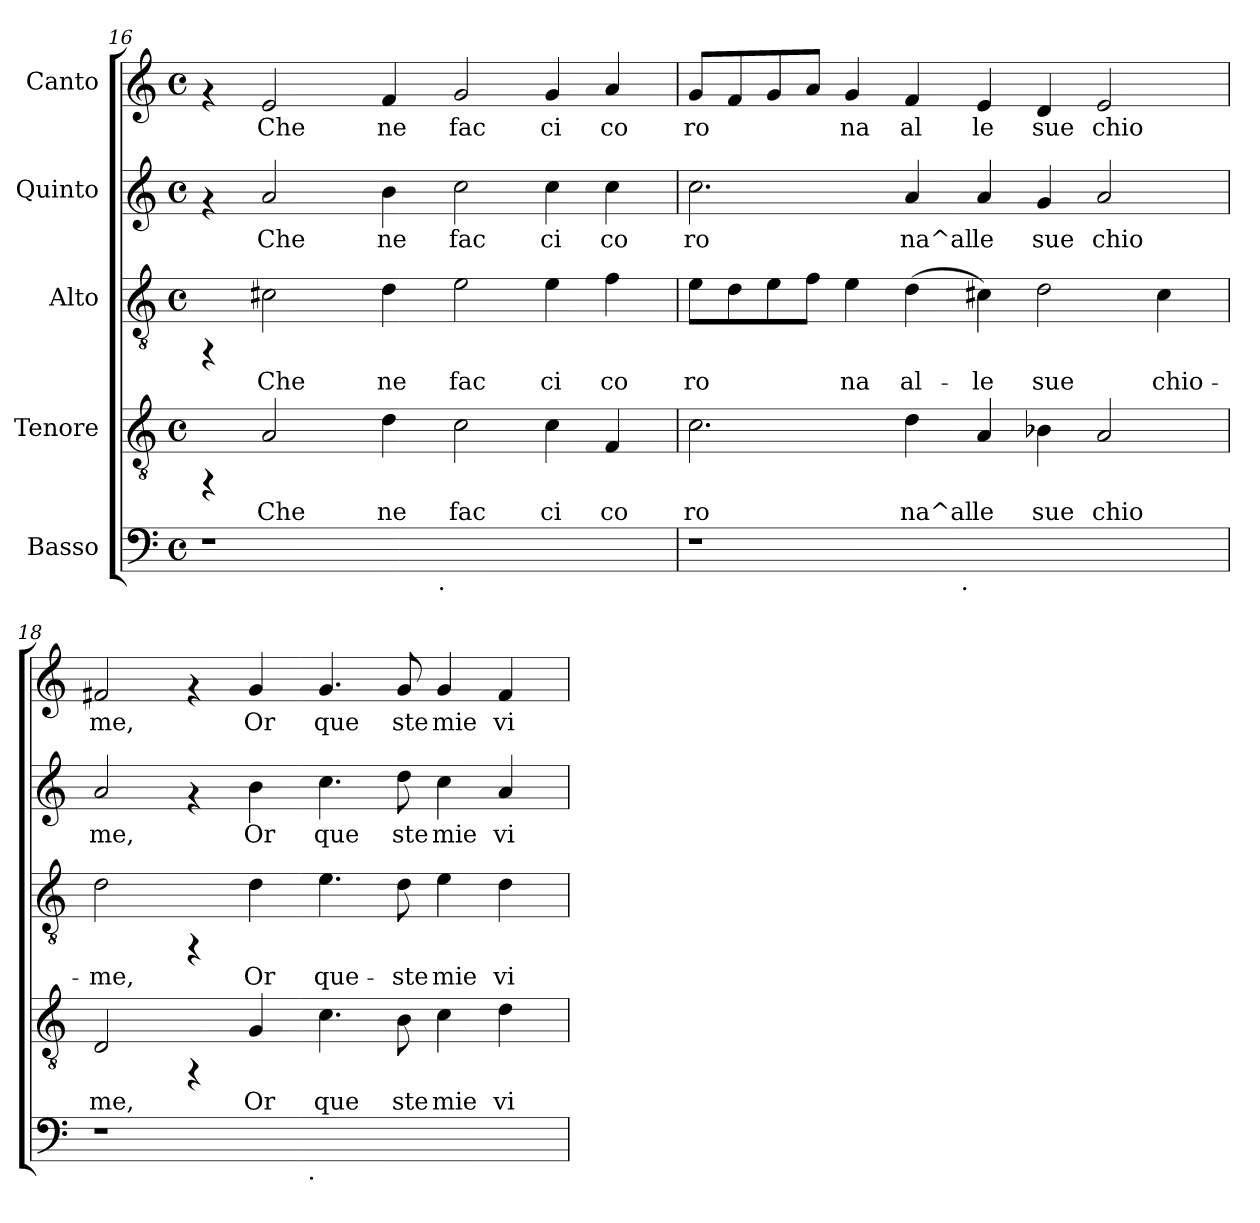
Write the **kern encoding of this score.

**kern	**kern	**text	**kern	**text	**kern	**text	**kern	**text
*part5	*part4	*part4	*part3	*part3	*part2	*part2	*part1	*part1
*staff5	*staff4	*staff4	*staff3	*staff3	*staff2	*staff2	*staff1	*staff1
*I"Basso	*I"Tenore	*	*I"Alto	*	*I"Quinto	*	*I"Canto	*
*clefF4	*clefGv2	*	*clefGv2	*	*clefG2	*	*clefG2	*
*k[]	*k[]	*	*k[]	*	*k[]	*	*k[]	*
*C:	*C:	*	*C:	*	*C:	*	*C:	*
*M4/4	*M4/4	*	*M4/4	*	*M4/4	*	*M4/4	*
*met(c)	*met(c)	*	*met(c)	*	*met(c)	*	*met(c)	*
=16	=16	=16	=16	=16	=16	=16	=16	=16
*^	*	*	*	*	*	*	*	*
1r	2ryy	4rFF	.	4rFF	.	4rf	.	4rf	.
!	!	!	!LO:LY:b:cj	!	!LO:LY:b:cj	!	!LO:LY:b:cj	!	!LO:LY:b:cj
.	.	2A/	Che	2c#X\	Che	2a/	Che	2e/	Che
.	4...ryy	.	.	.	.	.	.	.	.
!	!	!	!LO:LY:b:cj	!	!LO:LY:b:cj	!	!LO:LY:b:cj	!	!LO:LY:b:cj
.	.	4d\	ne	4d\	ne	4b\	ne	4f/	ne
!	!LO:TX:b:t=.	!	!	!	!	!	!	!	!
.	1ryy	.	.	.	.	.	.	.	.
!	!	!	!LO:LY:b:cj	!	!LO:LY:b:cj	!	!LO:LY:b:cj	!	!LO:LY:b:cj
1ryy	.	2c\	fac	2e\	fac	2cc\	fac	2g/	fac
!	!	!	!LO:LY:b:cj	!	!LO:LY:b:cj	!	!LO:LY:b:cj	!	!LO:LY:b:cj
.	.	4c\	ci	4e\	ci	4cc\	ci	4g/	ci
!	!	!	!LO:LY:b:cj	!	!LO:LY:b:cj	!	!LO:LY:b:cj	!	!LO:LY:b:cj
.	.	4F/	co	4f\	co	4cc\	co	4a/	co
.	32ryy	.	.	.	.	.	.	.	.
!!LO:LB:g=z
=17	=17	=17	=17	=17	=17	=17	=17	=17	=17
!	!	!	!LO:LY:b:cj	!	!LO:LY:b:cj	!	!LO:LY:b:cj	!	!LO:LY:b:cj
1r	2ryy	2.c\	ro	8e\L	ro-	2.cc\	ro	8g/L	ro
!	!	!	!	!	!LO:LY:b:cj	!	!	!	!LO:LY:b:cj
.	.	.	.	8d\	--	.	.	8f/	.
!	!	!	!	!	!LO:LY:b:cj	!	!	!	!LO:LY:b:cj
.	.	.	.	8e\	--	.	.	8g/	.
!	!	!	!	!	!LO:LY:b:cj	!	!	!	!LO:LY:b:cj
.	.	.	.	8f\J	--	.	.	8a/J	.
!	!	!	!	!	!LO:LY:b:cj	!	!	!	!LO:LY:b:cj
.	4...ryy	.	.	4e\	-na	.	.	4g/	na
!	!	!	!LO:LY:b:cj	!	!LO:LY:b:cj	!	!LO:LY:b:cj	!	!LO:LY:b:cj
.	.	4d\	na^al	(<4d\	al-	4a/	na^al	4f/	al
!	!LO:TX:b:t=.	!	!	!	!	!	!	!	!
.	1ryy	.	.	.	.	.	.	.	.
!	!	!	!LO:LY:b:cj	!	!LO:LY:b:cj	!	!LO:LY:b:cj	!	!LO:LY:b:cj
1ryy	.	4A/	le	4c#X\)	-le	4a/	le	4e/	le
!	!	!	!LO:LY:b:cj	!	!LO:LY:b:cj	!	!LO:LY:b:cj	!	!LO:LY:b:cj
.	.	4B-X\	sue	2d\	sue	4g/	sue	4d/	sue
!	!	!	!LO:LY:b:cj	!	!	!	!LO:LY:b:cj	!	!LO:LY:b:cj
.	.	2A/	chio	.	.	2a/	chio	2e/	chio
!	!	!	!	!	!LO:LY:b:cj	!	!	!	!
.	.	.	.	4c#\	chio-	.	.	.	.
.	32ryy	.	.	.	.	.	.	.	.
=18	=18	=18	=18	=18	=18	=18	=18	=18	=18
!	!	!	!LO:LY:b:cj	!	!LO:LY:b:cj	!	!LO:LY:b:cj	!	!LO:LY:b:cj
1r	2ryy	2D/	me,	2d\	-me,	2a/	me,	2f#X/	me,
.	4ryy	4rFF	.	4rFF	.	4rf	.	4rf	.
!	!	!	!LO:LY:b:cj	!	!LO:LY:b:cj	!	!LO:LY:b:cj	!	!LO:LY:b:cj
.	8...ryy	4G/	Or	4d\	Or	4b\	Or	4g/	Or
!	!LO:TX:b:t=.	!	!	!	!	!	!	!	!
.	1ryy	.	.	.	.	.	.	.	.
!	!	!	!LO:LY:b:cj	!	!LO:LY:b:cj	!	!LO:LY:b:cj	!	!LO:LY:b:cj
1ryy	.	4.c\	que	4.e\	que-	4.cc\	que	4.g/	que
!	!	!	!LO:LY:b:cj	!	!LO:LY:b:cj	!	!LO:LY:b:cj	!	!LO:LY:b:cj
.	.	8B\	ste	8d\	-ste	8dd\	ste	8g/	ste
!	!	!	!LO:LY:b:cj	!	!LO:LY:b:cj	!	!LO:LY:b:cj	!	!LO:LY:b:cj
.	.	4c\	mie	4e\	mie	4cc\	mie	4g/	mie
!	!	!	!LO:LY:b:cj	!	!LO:LY:b:cj	!	!LO:LY:b:cj	!	!LO:LY:b:cj
.	.	4d\	vi	4d\	vi-	4a/	vi	4f#/	vi
.	64ryy	.	.	.	.	.	.	.	.
*v	*v	*	*	*	*	*	*	*	*
=	=	=	=	=	=	=	=	=
*-	*-	*-	*-	*-	*-	*-	*-	*-
